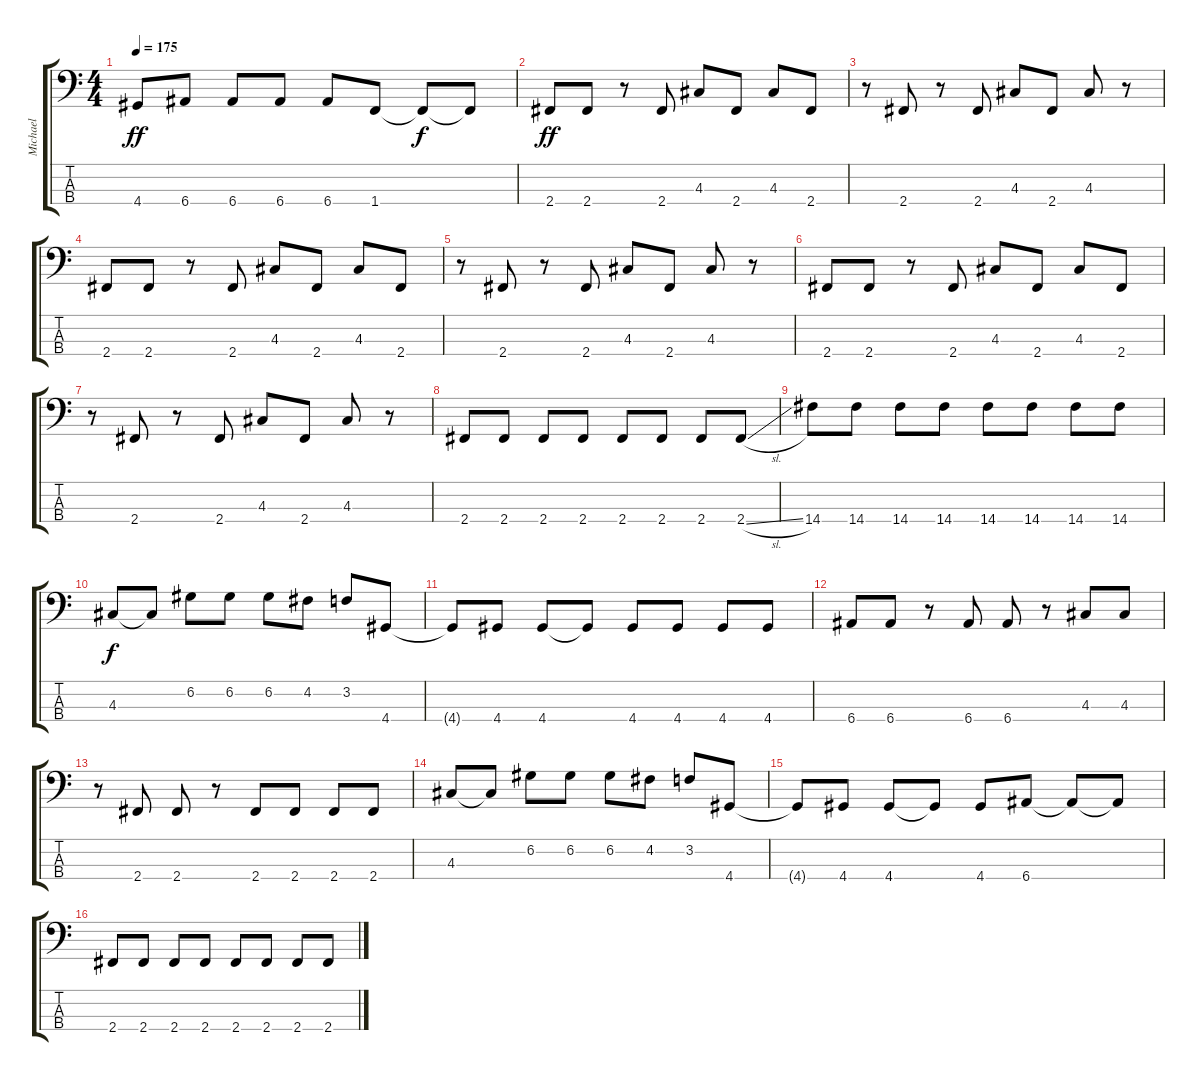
\track ("Michael" "Michael") {instrument electricbassfinger}
\staff {score tabs}
\tuning (G2 D2 A1 E1) {hide}
\ts (4 4)
\tempo 175
\clef f4
\ks c
4.4.8{dy ff} 6.4.8 6.4.8 6.4.8 6.4.8 1.4.8 1.4{t}.8{dy f} 1.4{t}.8 |
2.4.8{dy ff} 2.4.8 r.8 2.4.8 4.3.8 2.4.8 4.3.8 2.4.8 |
r.8 2.4.8 r.8 2.4.8 4.3.8 2.4.8 4.3.8 r.8 |
2.4.8 2.4.8 r.8 2.4.8 4.3.8 2.4.8 4.3.8 2.4.8 |
r.8 2.4.8 r.8 2.4.8 4.3.8 2.4.8 4.3.8 r.8 |
2.4.8 2.4.8 r.8 2.4.8 4.3.8 2.4.8 4.3.8 2.4.8 |
r.8 2.4.8 r.8 2.4.8 4.3.8 2.4.8 4.3.8 r.8 |
2.4.8 2.4.8 2.4.8 2.4.8 2.4.8 2.4.8 2.4.8 2.4{sl}.8 |
14.4.8 14.4.8 14.4.8 14.4.8 14.4.8 14.4.8 14.4.8 14.4.8 |
4.3.8{dy f} 4.3{t}.8 6.2.8 6.2.8 6.2.8 4.2.8 3.2.8 4.4.8 |
4.4{t}.8 4.4.8 4.4.8 4.4{t}.8 4.4.8 4.4.8 4.4.8 4.4.8 |
6.4.8 6.4.8 r.8 6.4.8 6.4.8 r.8 4.3.8 4.3.8 |
r.8 2.4.8 2.4.8 r.8 2.4.8 2.4.8 2.4.8 2.4.8 |
4.3.8 4.3{t}.8 6.2.8 6.2.8 6.2.8 4.2.8 3.2.8 4.4.8 |
4.4{t}.8 4.4.8 4.4.8 4.4{t}.8 4.4.8 6.4.8 6.4{t}.8 6.4{t}.8 |
2.4.8 2.4.8 2.4.8 2.4.8 2.4.8 2.4.8 2.4.8 2.4.8
